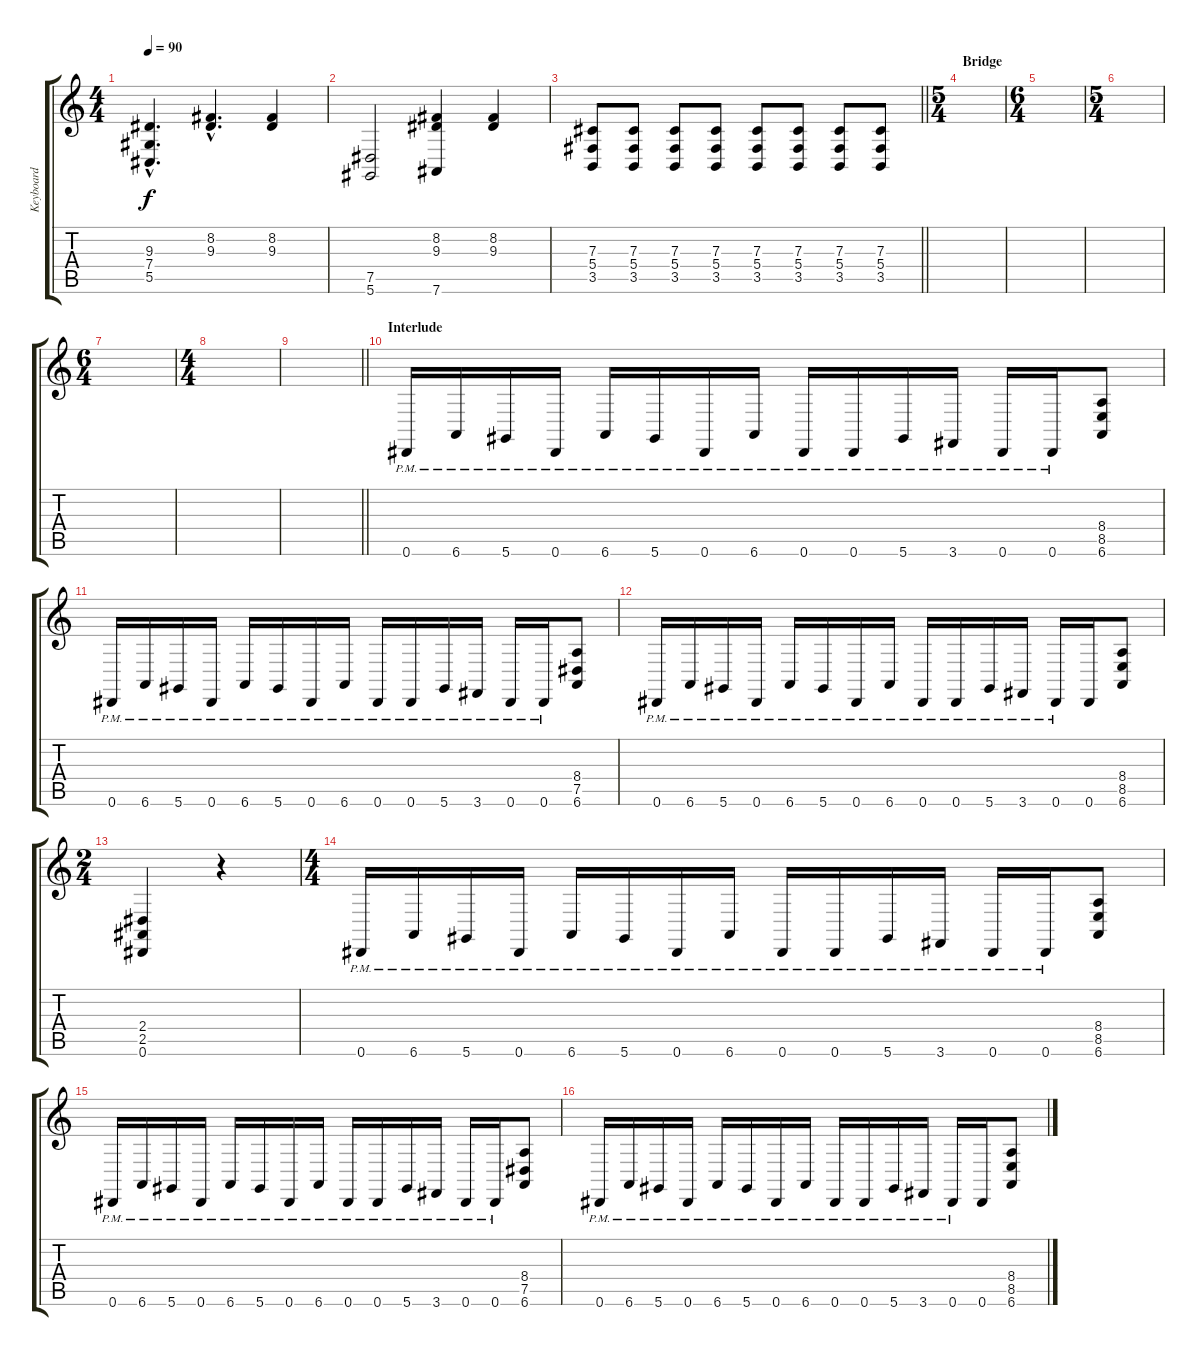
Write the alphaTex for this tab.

\track ("Keyboard" "Keyboard") {instrument acousticgrandpiano}
\staff {score tabs}
\tuning (Eb4 Bb3 Gb3 Db3 Ab2 Eb2) {hide}
\ts (4 4)
\tempo 90
\clef g2
\ks c
(9.3{hac} 7.4{hac} 5.5{hac}).4{d dy f} (8.2{hac} 9.3{hac}).4{d} (8.2 9.3).4 |
(7.5 5.6).2 (8.2 9.3 7.6).4 (8.2 9.3).4 |
\barLineRight lightlight
(7.3 5.4 3.5).8 (7.3 5.4 3.5).8 (7.3 5.4 3.5).8 (7.3 5.4 3.5).8 (7.3 5.4 3.5).8 (7.3 5.4 3.5).8 (7.3 5.4 3.5).8 (7.3 5.4 3.5).8 |
\ts (5 4)
\section ("" "Bridge")
|
\ts (6 4)
|
\ts (5 4)
|
\ts (6 4)
|
\ts (4 4)
|
\barLineRight lightlight
|
\section ("" "Interlude")
0.6{pm}.16 6.6{pm}.16 5.6{pm}.16 0.6{pm}.16 6.6{pm}.16 5.6{pm}.16 0.6{pm}.16 6.6{pm}.16 0.6{pm}.16 0.6{pm}.16 5.6{pm}.16 3.6{pm}.16 0.6{pm}.16 0.6{pm}.16 (8.4 8.5 6.6).8 |
0.6{pm}.16 6.6{pm}.16 5.6{pm}.16 0.6{pm}.16 6.6{pm}.16 5.6{pm}.16 0.6{pm}.16 6.6{pm}.16 0.6{pm}.16 0.6{pm}.16 5.6{pm}.16 3.6{pm}.16 0.6{pm}.16 0.6{pm}.16 (8.4 7.5 6.6).8 |
0.6{pm}.16 6.6{pm}.16 5.6{pm}.16 0.6{pm}.16 6.6{pm}.16 5.6{pm}.16 0.6{pm}.16 6.6{pm}.16 0.6{pm}.16 0.6{pm}.16 5.6{pm}.16 3.6{pm}.16 0.6{pm}.16 0.6.16 (8.4 8.5 6.6).8 |
\ts (2 4)
(2.4 2.5 0.6).4 r.4 |
\ts (4 4)
0.6{pm}.16 6.6{pm}.16 5.6{pm}.16 0.6{pm}.16 6.6{pm}.16 5.6{pm}.16 0.6{pm}.16 6.6{pm}.16 0.6{pm}.16 0.6{pm}.16 5.6{pm}.16 3.6{pm}.16 0.6{pm}.16 0.6{pm}.16 (8.4 8.5 6.6).8 |
0.6{pm}.16 6.6{pm}.16 5.6{pm}.16 0.6{pm}.16 6.6{pm}.16 5.6{pm}.16 0.6{pm}.16 6.6{pm}.16 0.6{pm}.16 0.6{pm}.16 5.6{pm}.16 3.6{pm}.16 0.6{pm}.16 0.6{pm}.16 (8.4 7.5 6.6).8 |
0.6{pm}.16 6.6{pm}.16 5.6{pm}.16 0.6{pm}.16 6.6{pm}.16 5.6{pm}.16 0.6{pm}.16 6.6{pm}.16 0.6{pm}.16 0.6{pm}.16 5.6{pm}.16 3.6{pm}.16 0.6{pm}.16 0.6.16 (8.4 8.5 6.6).8
